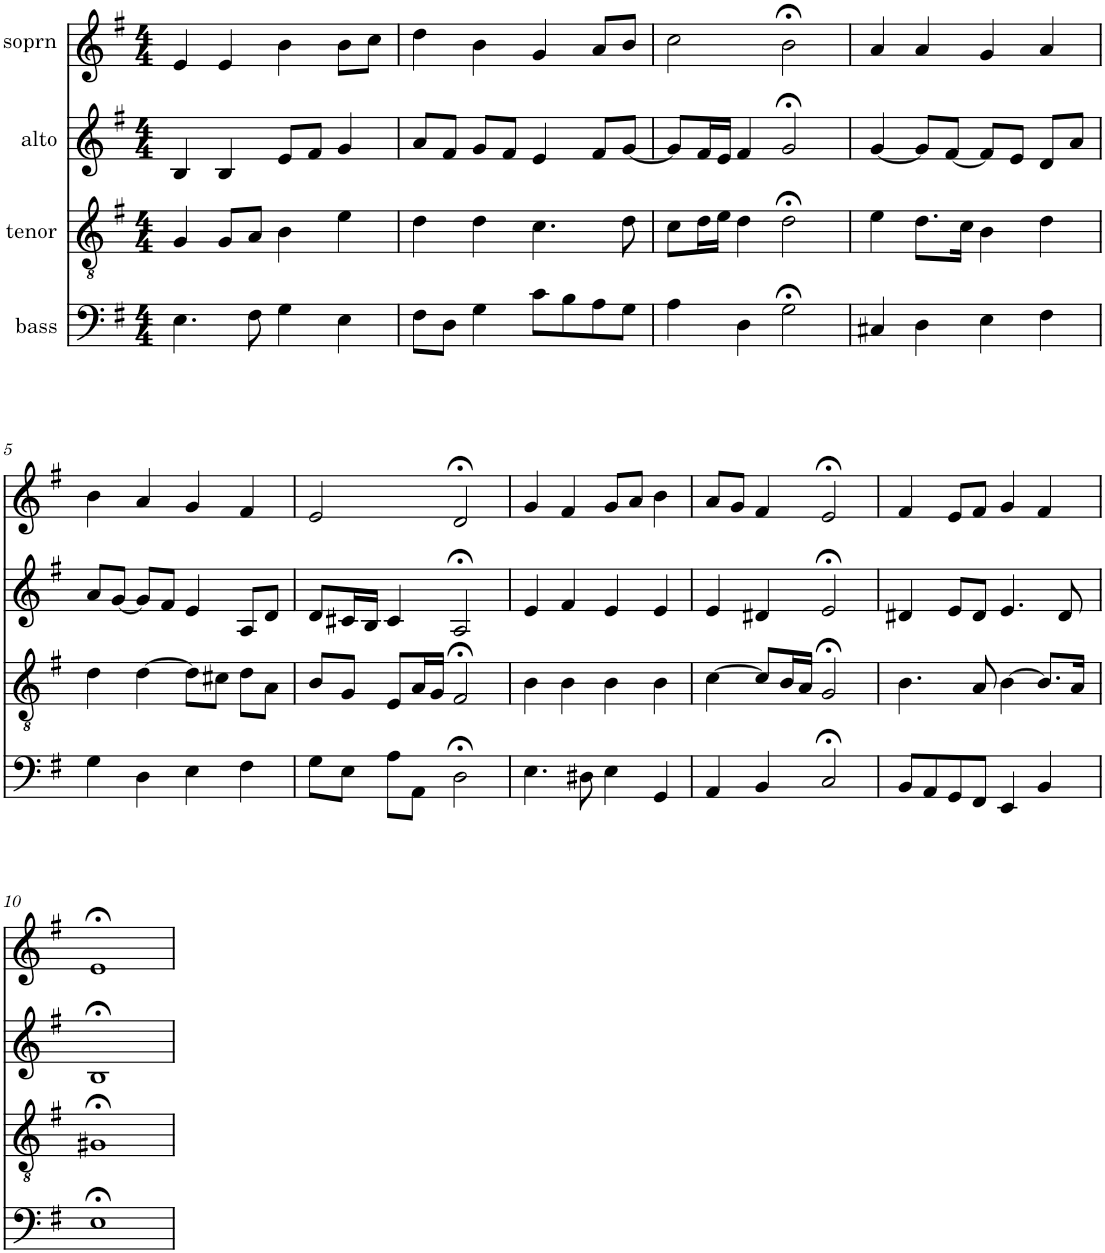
**kern	**kern	**kern	**kern
*part4	*part3	*part2	*part1
*staff4	*staff3	*staff2	*staff1
*I"bass	*I"tenor	*I"alto	*I"soprn
*clefF4	*clefGv2	*clefG2	*clefG2
*k[f#]	*k[f#]	*k[f#]	*k[f#]
*e:	*e:	*e:	*e:
*M4/4	*M4/4	*M4/4	*M4/4
=1	=1	=1	=1
4.E\	4G/	4B/	4e/
.	8G/L	4B/	4e/
8F#\	8A/J	.	.
4G\	4B\	8e/L	4b\
.	.	8f#/J	.
4E\	4e\	4g/	8b\L
.	.	.	8cc\J
=2	=2	=2	=2
8F#\L	4d\	8a/L	4dd\
8D\J	.	8f#/J	.
4G\	4d\	8g/L	4b\
.	.	8f#/J	.
8c\L	4.c\	4e/	4g/
8B\	.	.	.
8A\	.	8f#/L	8a/L
8G\J	8d\	[8g/J	8b/J
=3	=3	=3	=3
4A\	8c\L	8g/L]	2cc\
.	16d\L	16f#/L	.
.	16e\JJ	16e/JJ	.
4D\	4d\	4f#/	.
2G;<\	2d;<\	2g;</	2b;<\
=4	=4	=4	=4
4C#X/	4e\	[4g/	4a/
4D\	8.d\L	8g/L]	4a/
.	.	[8f#/J	.
.	16c\Jk	.	.
4E\	4B\	8f#/L]	4g/
.	.	8e/J	.
4F#\	4d\	8d/L	4a/
.	.	8a/J	.
!!LO:LB:g=z
=5	=5	=5	=5
4G\	4d\	8a/L	4b\
.	.	[8g/J	.
4D\	[4d\	8g/L]	4a/
.	.	8f#/J	.
4E\	8d\L]	4e/	4g/
.	8c#X\J	.	.
4F#\	8d\L	8A/L	4f#/
.	8A\J	8d/J	.
=6	=6	=6	=6
8G\L	8B/L	8d/L	2e/
8E\J	8G/J	16c#X/L	.
.	.	16B/JJ	.
8A\L	8E/L	4c#/	.
8AA\J	16A/L	.	.
.	16G/JJ	.	.
2D;<\	2F#;</	2A;</	2d;</
=7	=7	=7	=7
4.E\	4B\	4e/	4g/
.	4B\	4f#/	4f#/
8D#X\	.	.	.
4E\	4B\	4e/	8g/L
.	.	.	8a/J
4GG/	4B\	4e/	4b\
=8	=8	=8	=8
4AA/	[4c\	4e/	8a/L
.	.	.	8g/J
4BB/	8c/L]	4d#X/	4f#/
.	16B/L	.	.
.	16A/JJ	.	.
2C;</	2G;</	2e;</	2e;</
=9	=9	=9	=9
8BB/L	4.B\	4d#X/	4f#/
8AA/	.	.	.
8GG/	.	8e/L	8e/L
8FF#/J	8A/	8d#/J	8f#/J
4EE/	[4B\	4.e/	4g/
4BB/	8.B/L]	.	4f#/
.	.	8d#/	.
.	16A/Jk	.	.
!!LO:LB:g=z
=10	=10	=10	=10
1E;<	1G#X;<	1B;<	1e;<
=	=	=	=
*-	*-	*-	*-
